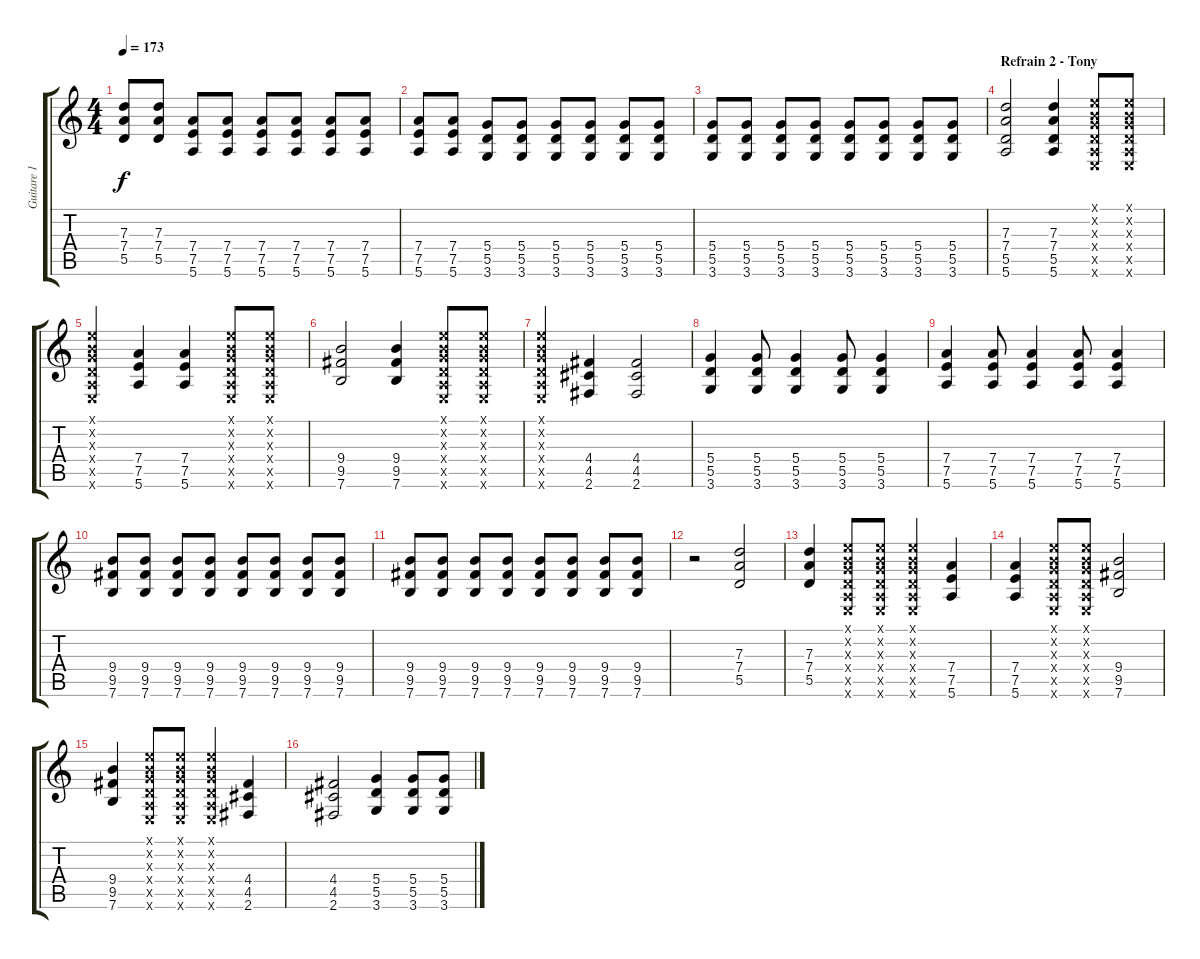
\track ("Guitare 1" "Guitare 1") {instrument distortionguitar}
\staff {score tabs}
\tuning (E4 B3 G3 D3 A2 E2) {hide}
\ts (4 4)
\tempo 173
\clef g2
\ks c
(7.3 7.4 5.5).8{dy f} (7.3 7.4 5.5).8 (7.4 7.5 5.6).8 (7.4 7.5 5.6).8 (7.4 7.5 5.6).8 (7.4 7.5 5.6).8 (7.4 7.5 5.6).8 (7.4 7.5 5.6).8 |
(7.4 7.5 5.6).8 (7.4 7.5 5.6).8 (5.4 5.5 3.6).8 (5.4 5.5 3.6).8 (5.4 5.5 3.6).8 (5.4 5.5 3.6).8 (5.4 5.5 3.6).8 (5.4 5.5 3.6).8 |
(5.4 5.5 3.6).8 (5.4 5.5 3.6).8 (5.4 5.5 3.6).8 (5.4 5.5 3.6).8 (5.4 5.5 3.6).8 (5.4 5.5 3.6).8 (5.4 5.5 3.6).8 (5.4 5.5 3.6).8 |
\section ("" "Refrain 2 - Tony")
(7.3 7.4 5.5 5.6).2{volume 11} (7.3 7.4 5.5 5.6).4 (0.1{x} 0.2{x} 0.3{x} 0.4{x} 0.5{x} 0.6{x}).8 (0.1{x} 0.2{x} 0.3{x} 0.4{x} 0.5{x} 0.6{x}).8 |
(0.1{x} 0.2{x} 0.3{x} 0.4{x} 0.5{x} 0.6{x}).4 (7.4 7.5 5.6).4 (7.4 7.5 5.6).4 (0.1{x} 0.2{x} 0.3{x} 0.4{x} 0.5{x} 0.6{x}).8 (0.1{x} 0.2{x} 0.3{x} 0.4{x} 0.5{x} 0.6{x}).8 |
(9.4 9.5 7.6).2 (9.4 9.5 7.6).4 (0.1{x} 0.2{x} 0.3{x} 0.4{x} 0.5{x} 0.6{x}).8 (0.1{x} 0.2{x} 0.3{x} 0.4{x} 0.5{x} 0.6{x}).8 |
(0.1{x} 0.2{x} 0.3{x} 0.4{x} 0.5{x} 0.6{x}).4 (4.4 4.5 2.6).4 (4.4 4.5 2.6).2 |
(5.4 5.5 3.6).4 (5.4 5.5 3.6).8 (5.4 5.5 3.6).4 (5.4 5.5 3.6).8 (5.4 5.5 3.6).4 |
(7.4 7.5 5.6).4 (7.4 7.5 5.6).8 (7.4 7.5 5.6).4 (7.4 7.5 5.6).8 (7.4 7.5 5.6).4 |
(9.4 9.5 7.6).8 (9.4 9.5 7.6).8 (9.4 9.5 7.6).8 (9.4 9.5 7.6).8 (9.4 9.5 7.6).8 (9.4 9.5 7.6).8 (9.4 9.5 7.6).8 (9.4 9.5 7.6).8 |
(9.4 9.5 7.6).8 (9.4 9.5 7.6).8 (9.4 9.5 7.6).8 (9.4 9.5 7.6).8 (9.4 9.5 7.6).8 (9.4 9.5 7.6).8 (9.4 9.5 7.6).8 (9.4 9.5 7.6).8 |
r.2 (7.3 7.4 5.5).2{volume 12} |
(7.3 7.4 5.5).4 (0.1{x} 0.2{x} 0.3{x} 0.4{x} 0.5{x} 0.6{x}).8 (0.1{x} 0.2{x} 0.3{x} 0.4{x} 0.5{x} 0.6{x}).8 (0.1{x} 0.2{x} 0.3{x} 0.4{x} 0.5{x} 0.6{x}).4 (7.4 7.5 5.6).4 |
(7.4 7.5 5.6).4 (0.1{x} 0.2{x} 0.3{x} 0.4{x} 0.5{x} 0.6{x}).8 (0.1{x} 0.2{x} 0.3{x} 0.4{x} 0.5{x} 0.6{x}).8 (9.4 9.5 7.6).2 |
(9.4 9.5 7.6).4 (0.1{x} 0.2{x} 0.3{x} 0.4{x} 0.5{x} 0.6{x}).8 (0.1{x} 0.2{x} 0.3{x} 0.4{x} 0.5{x} 0.6{x}).8 (0.1{x} 0.2{x} 0.3{x} 0.4{x} 0.5{x} 0.6{x}).4 (4.4 4.5 2.6).4 |
(4.4 4.5 2.6).2 (5.4 5.5 3.6).4{volume 12} (5.4 5.5 3.6).8 (5.4 5.5 3.6).8
